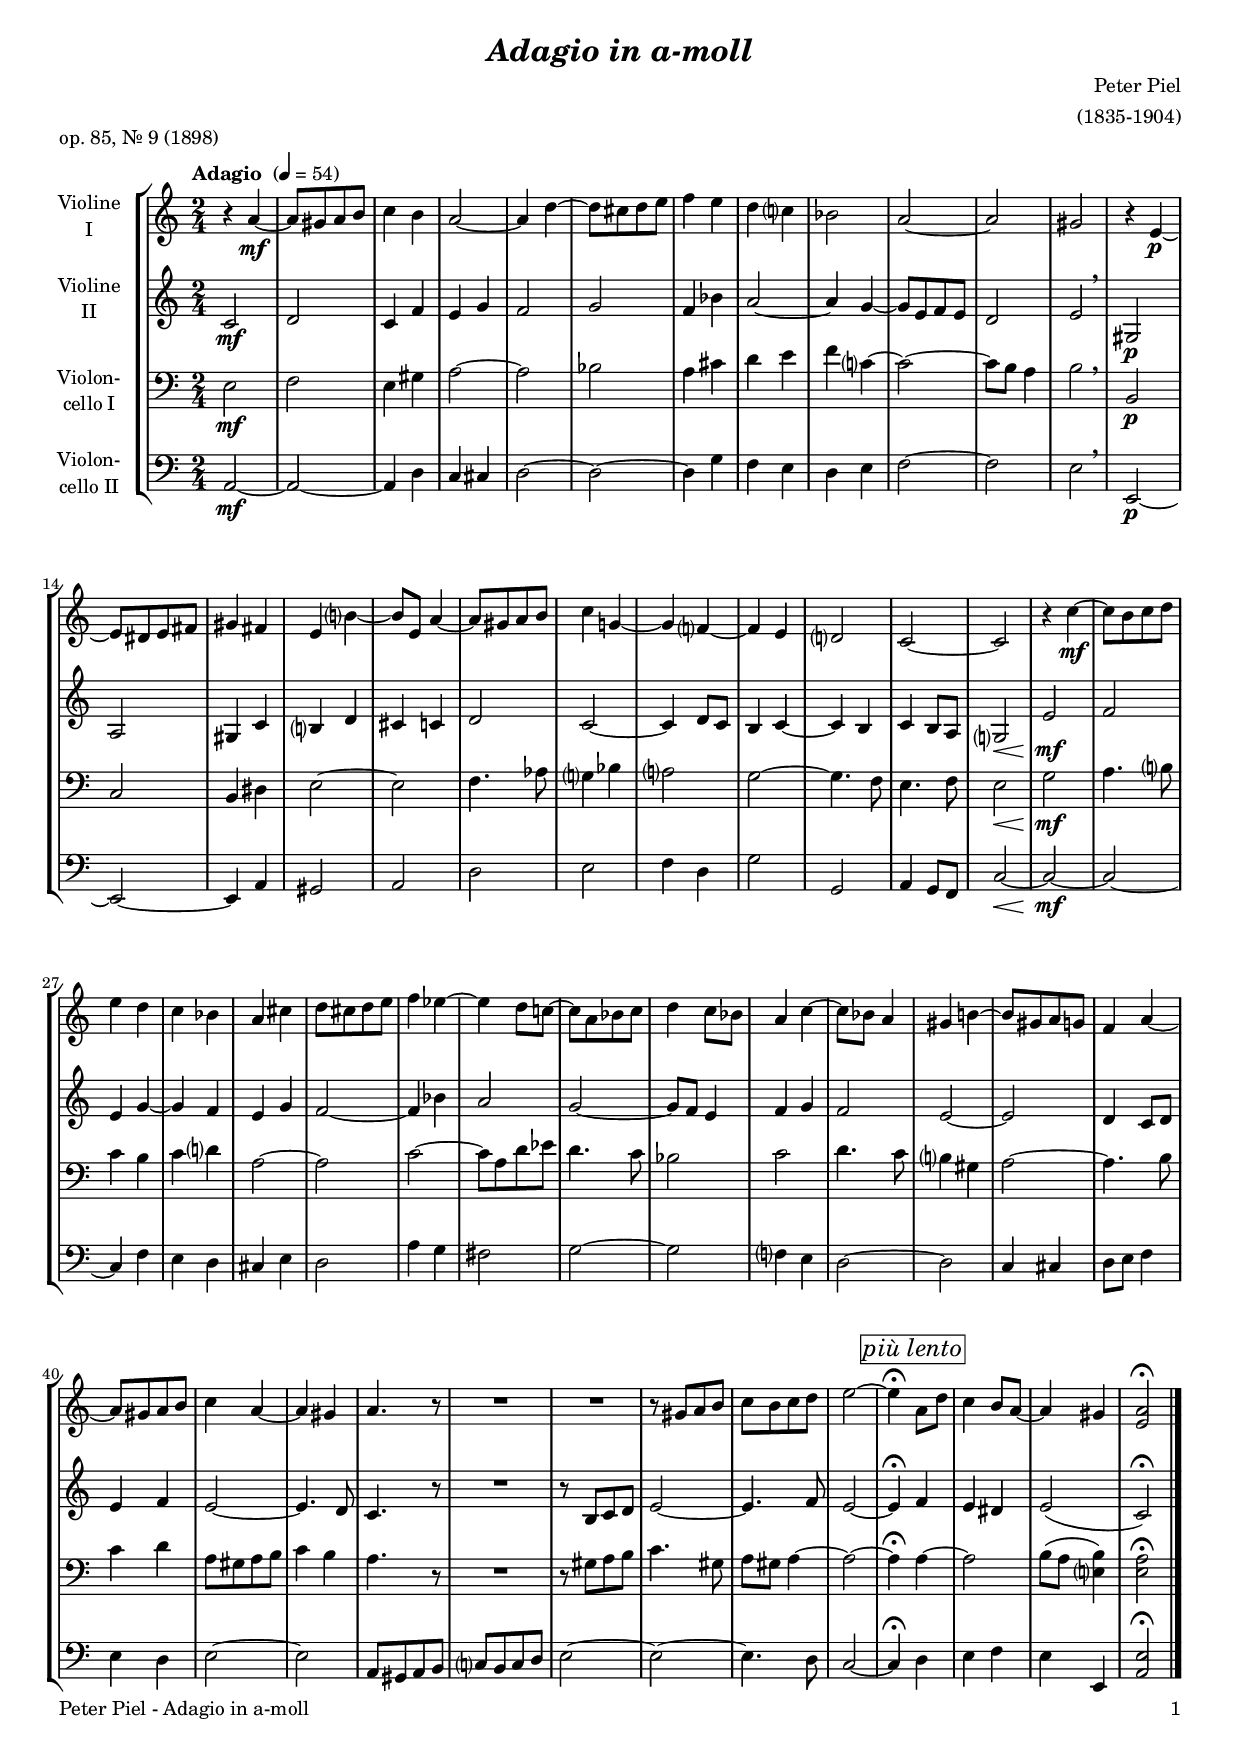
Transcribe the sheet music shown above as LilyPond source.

\version "2.22.0"
\include "deutsch.ly"
  
#(set-global-staff-size 17)

\header {
  title     = \markup \bold \italic "Adagio in a-moll"
  composer  = "Peter Piel"
  arranger  = "(1835-1904)"
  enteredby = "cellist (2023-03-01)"
  piece     = "op. 85, Nr. 9 (1898)"
}

voiceconsts = {
  \key a \minor
  \time 2/4
  \clef "treble"
%  \numericTimeSignature
  \compressEmptyMeasures
  % Set default beaming for all staves
  \set Timing.beamExceptions = #'()
  \set Timing.baseMoment     = #(ly:make-moment 1 2)
  \set Timing.beatStructure  = #'(1)
  \tempo "Adagio " 4=54
}

mifl = "flute"
mivl = "violin"
miba = "cello"
mipz = "pizzicato strings"

atem = \mark \markup \box \italic "a tempo"
piul = \mark \markup \box \italic "più lento"
prit = \mark \markup \box \italic "poco rit."

va = \relative c'' {
  \voiceconsts

  r4 a~\mf
  a8 gis a h
  c4 h
  a2~
  a4 d~
  d8 cis d e
  f4 e
  d c?
  b2
  a~

  a
  gis
  r4 e~\p
  e8 dis e fis
  gis4 fis
  e h'?~
  h8 e, a4~
  a8 gis a h
  c4 g!~
  g f?~
  f e

  d?2
  c~
  c
  r4 c'~\mf
  c8 h c d
  e4 d
  c b
  a cis
  d8 cis d e
  f4 es~
  es d8 c!~

  c a b c
  d4 c8 b
  a4 c~
  c8 b a4
  gis h!~
  h8 gis a g
  f4 a~
  a8 gis a h
  c4 a~

  a gis
  a4. r8
  R2*2
  r8 gis a h
  c h c d
  e2~
  e4\fermata \piul a,8 d
  c4 h8 a~
  a4 gis
  <e a>2\fermata \bar "|."
}

vb = \relative c' {
  \voiceconsts

  c2\mf
  d
  c4 f
  e g
  f2
  g
  f4 b
  a2~
  a4 g~
  g8 e f e

  d2
  e \breathe
  gis,\p
  a
  gis4 c
  h? d
  cis c
  d2
  c~
  c4 d8 c
  h4 c~

  c h
  c h8 a
  g?2\<
  e'\!\mf
  f
  e4 g~
  g f
  e g
  f2~
  f4 b
  a2

  g~
  g8 f e4
  f g
  f2
  e~
  e
  d4 c8 d
  e4 f
  e2~

  e4. d8
  c4. r8
  R2
  r8 h c d
  e2~
  e4. f8
  e2~
  e4\fermata \piul f
  e dis
  e2(
  c)\fermata \bar "|."
}

vc = \relative c {
  \voiceconsts
  \clef "bass"

  e2\mf
  f
  e4 gis
  a2~
  a
  b
  a4 cis
  d
  e
  f
  c?~
  c2~

  c8 h a4
  h2 \breathe
  h,\p
  c
  h4 dis
  e2~
  e
  f4. as8
  g?4 b
  a?2
  g~

  g4. f8
  e4. f8
  e2\<
  g\!\mf
  a4. h?8
  c4 h
  c d?
  a2~
  a
  c~
  c8 a d es

  d4. c8
  b2
  c
  d4. c8
  h?4 gis
  a2~
  a4. h8
  c4 d
  a8 gis a h

  c4 h
  a4. r8
  R2
  r8 gis a h
  c4. gis8
  a gis a4~
  a2~
  a4\fermata \piul a~
  a2
  h8( a <e? h'>4)
  <e a>2\fermata \bar "|."
}

vd = \relative c {
  \voiceconsts
  \clef "bass"

  a2~\mf
  a~
  a4 d
  c cis
  d2~
  d~
  d4 g
  f e
  d e
  f2~

  f
  e \breathe
  e,~\p
  e~
  e4 a
  gis2
  a
  d
  e
  f4 d
  g2

  g,
  a4 g8 f
  c'2~\<
  c~\!\mf
  c~
  c4 f
  e
  d
  cis e
  d2
  a'4 g
  fis2

  g~
  g
  f?4 e
  d2~
  d
  c4 cis
  d8 e f4
  e d
  e2~

  e
  a,8 gis a h
  c? h c d
  e2~
  e~
  e4. d8
  c2~
  c4\fermata \piul d
  e f
  e e,
  <a e'>2\fermata \bar "|."
}


music = \new StaffGroup <<
      \new Staff {
	\set Staff.midiInstrument = \mivl
	\set Staff.instrumentName = \markup \center-column { "Violine" "I" }
	\transpose a a { \va }
      }

      \new Staff {
	\set Staff.midiInstrument = \mivl
	\set Staff.instrumentName = \markup \center-column { "Violine" "II" }
	\transpose a a { \vb }
      }

      \new Staff {
	\set Staff.midiInstrument = \miba
	\set Staff.instrumentName = \markup \center-column { "Violon-" "cello I" }
	\transpose a a { \vc }
      }

      \new Staff {
	\set Staff.midiInstrument = \miba
	\set Staff.instrumentName = \markup \center-column { "Violon-" "cello II" }
	\transpose a a { \vd }
      }
>>
\book {
   \paper {
    print-page-number = ##t
    print-first-page-number = ##t
    ragged-last-bottom = ##f
    oddHeaderMarkup = \markup \null
    evenHeaderMarkup = \markup \null
    oddFooterMarkup = \markup {
      \fill-line {
        \on-the-fly #print-page-number-check-first
        "Peter Piel - Adagio in a-moll" \fromproperty #'page:page-number-string
      }
    }
    evenFooterMarkup = \oddFooterMarkup
  } \score {
    \music
    \layout {}
  }

  \score {
    \unfoldRepeats \music

    \midi {
      \context {
        \Score
      }
    }
  }
}